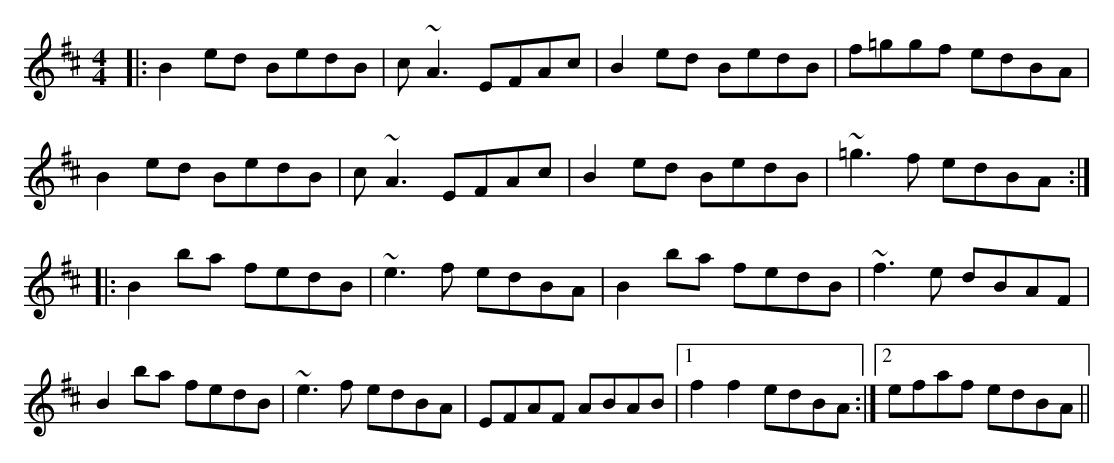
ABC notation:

X:1
M:4/4
K:Bmin
|:B2ed BedB|c~A3 EFAc|B2ed BedB|f=ggf edBA|
B2ed BedB|c~A3 EFAc|B2ed BedB|~=g3f edBA:|
|:B2ba fedB|~e3f edBA|B2ba fedB|~f3e dBAF|
B2ba fedB|~e3f edBA|EFAF ABAB|1 f2f2 edBA:|2 efaf edBA||
